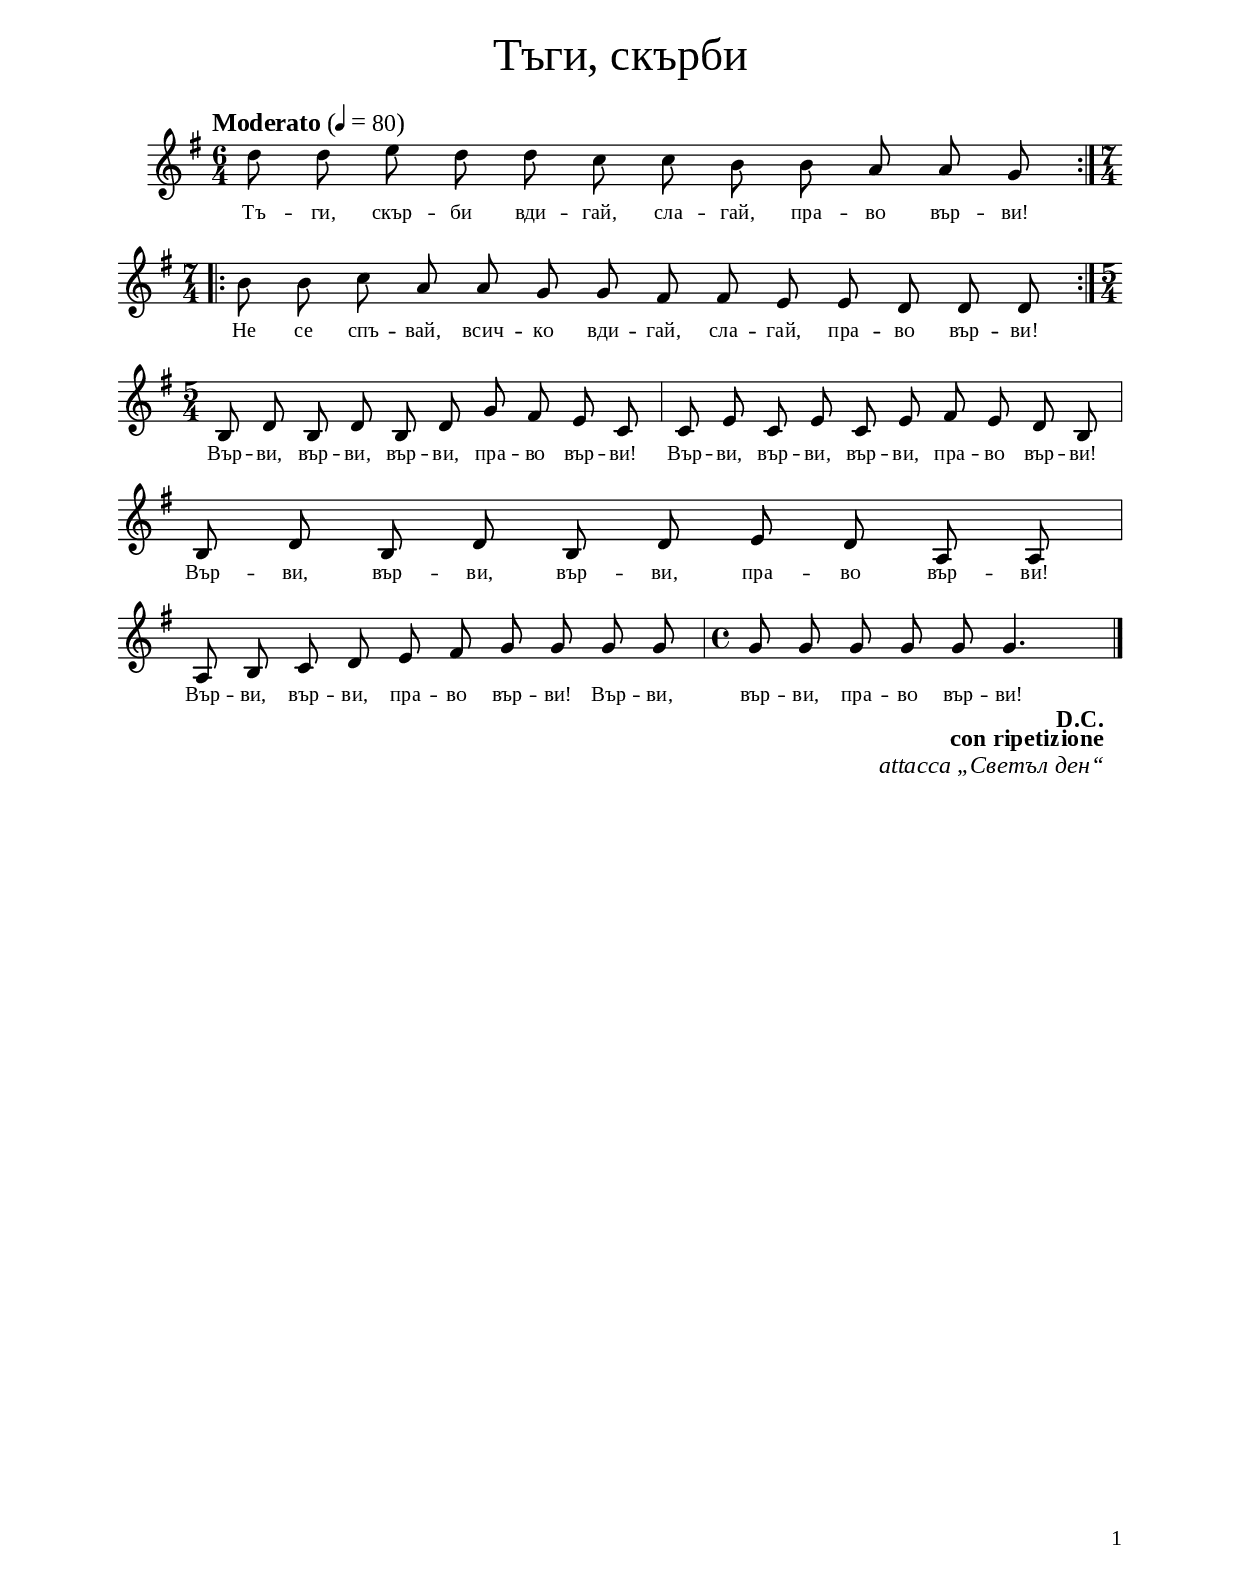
\version "2.24.3"

% include paper part and global functions
\include "include/globals.ily"

\bookpart {
  \label #'ref089
  \tocItem \markup "Тъги, скърби"
  \include "include/bookpart-paper.ily"
  \score {
    \include "include/score-layout.ily"

    \new Voice \absolute  {
      \clef treble
      \key g \major
      \time 6/4
      \tempoFunc "Moderato" 4 "80"
      \override Staff.BarLine.gap = 0.5
      \autoBeamOff


      d''8 d'' e'' d'' d''8 c'' c'' b' b'8 a' a' g' | \bar ":.|.:" \break


      \time 7/4 b' b' c'' a' a' g' g' fis' fis' e' e' d' d' d' | \break \bar ":|."

      \time 5/4 b d' b d' b d'

      g' fis' e' c' |

      c' e' c' e'  c' e' fis' e' d' b  |  \break

      b d' b d' b d' e' d' a a | \break
      a b c' d' e' fis' g' g' g' g' |
      \time 4/4  g' g' g' g' g' g'4.  |  \bar "|."

    }
    \addlyrics {
      Тъ -- ги, скър -- би вди  -- гай, сла  -- гай,

      пра  --  во вър -- ви!

      Не се спъ -- вай, всич -- ко вди -- гай,

      сла -- гай, пра -- во вър -- ви!

      Вър -- ви, вър -- ви, вър -- ви, пра -- во вър -- ви!

      Вър -- ви, вър -- ви, вър -- ви, пра -- во вър -- ви!

      Вър -- ви, вър -- ви, вър -- ви, пра -- во вър -- ви!

      Вър -- ви, вър -- ви, пра -- во вър -- ви!

      Вър -- ви, вър -- ви, пра -- во вър -- ви!
    }

    \header {
      title = \titleFunc #'ref_desc_13 "Тъги, скърби" "Tăgi, skărbi"
    }

    \midi{}

  } % score



  \markup \dc-two "D.C." " con ripetizione"
  \markup \huge \italic \dc-one-nobold "attacca „Светъл ден“"

} % bookpart
